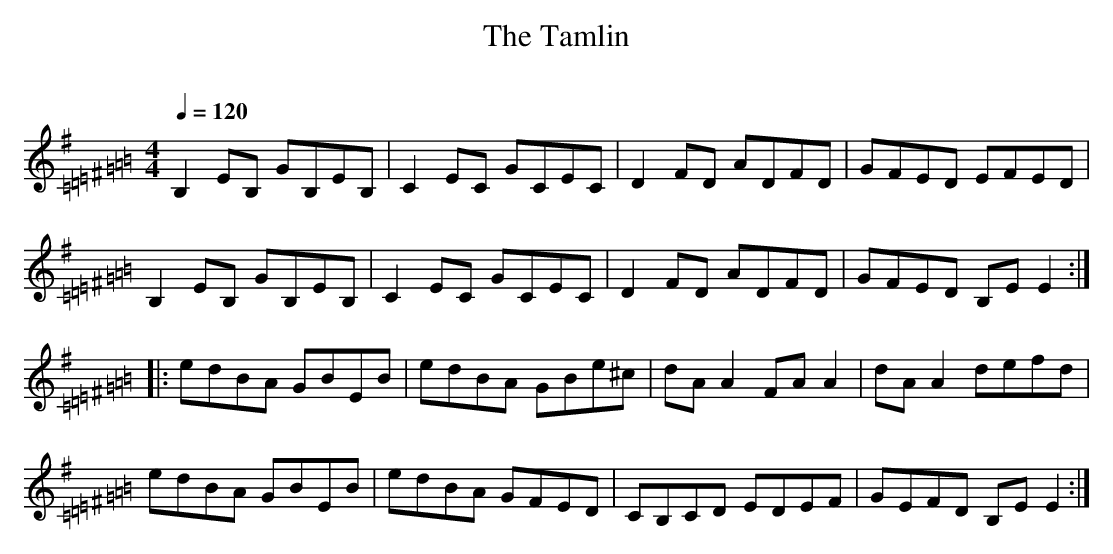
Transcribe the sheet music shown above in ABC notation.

X:1     %Music
T: The Tamlin     %Tune name
C:     %Tune composer
Q:1/4=120     %Tempo
V:1     %
     %!STAVE 0 '' @
     %!INSTR '...' 0 0 @
|:
M:4/4     %Meter
L:1/8     %
K:Em =C =D =E ^F =G =A =B
B,2 EB, GB,EB, |C2 EC GCEC |D2 FD ADFD |GFED EFED |
B,2 EB, GB,EB, |C2 EC GCEC |D2 FD ADFD |GFED B,E E2 ::
edBA GBEB |edBA GBe^c |dA A2 FA A2 |dA A2 defd |
edBA GBEB |edBA GFED |CB,CD EDEF |GEFD B,E E2 :|
     %End of file
